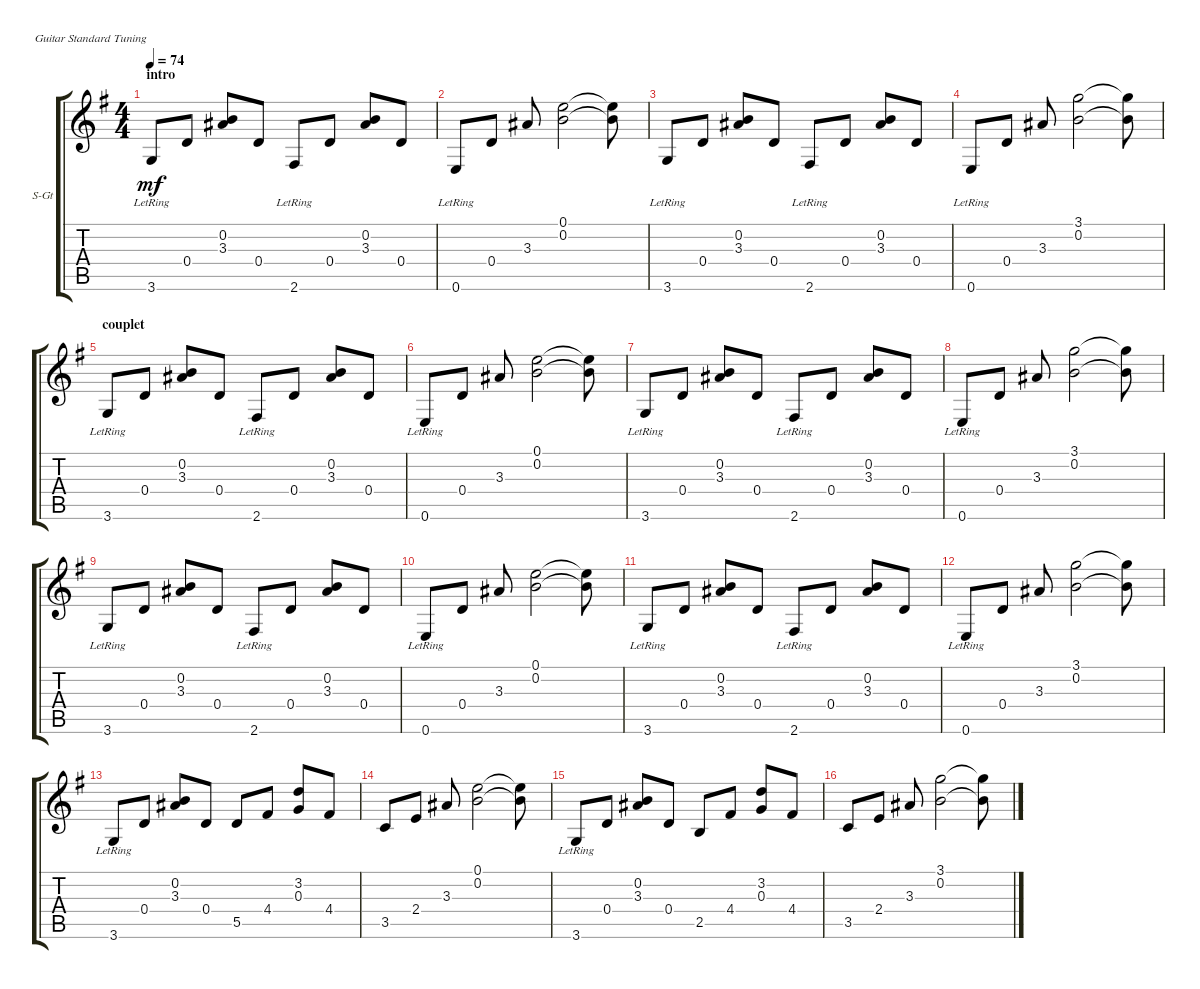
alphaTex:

\defaultSystemsLayout 4
\bracketExtendMode groupsimilarinstruments
\firstSystemTrackNameOrientation horizontal
\otherSystemsTrackNameOrientation horizontal
\track ("Steel Guitar" "S-Gt") {instrument acousticguitarsteel}
\staff {score tabs}
\tuning (E4 B3 G3 D3 A2 E2)
\ts (4 4)
\section ("" "intro")
\tempo 74
\clef g2
\ks g
3.6{lr}.8{dy mf instrument acousticguitarsteel} 0.4.8 (3.3 0.2).8 0.4.8 2.6{lr}.8 0.4.8 (3.3 0.2).8 0.4.8 |
0.6{lr}.8 0.4.8 3.3.8 (0.2 0.1).2 (0.2{t} 0.1{t}).8 |
3.6{lr}.8 0.4.8 (3.3 0.2).8 0.4.8 2.6{lr}.8 0.4.8 (3.3 0.2).8 0.4.8 |
0.6{lr}.8 0.4.8 3.3.8 (0.2 3.1).2 (0.2{t} 3.1{t}).8 |
\section ("" "couplet")
3.6{lr}.8 0.4.8 (3.3 0.2).8 0.4.8 2.6{lr}.8 0.4.8 (3.3 0.2).8 0.4.8 |
0.6{lr}.8 0.4.8 3.3.8 (0.2 0.1).2 (0.2{t} 0.1{t}).8 |
3.6{lr}.8 0.4.8 (3.3 0.2).8 0.4.8 2.6{lr}.8 0.4.8 (3.3 0.2).8 0.4.8 |
0.6{lr}.8 0.4.8 3.3.8 (0.2 3.1).2 (0.2{t} 3.1{t}).8 |
3.6{lr}.8 0.4.8 (3.3 0.2).8 0.4.8 2.6{lr}.8 0.4.8 (3.3 0.2).8 0.4.8 |
0.6{lr}.8 0.4.8 3.3.8 (0.2 0.1).2 (0.2{t} 0.1{t}).8 |
3.6{lr}.8 0.4.8 (3.3 0.2).8 0.4.8 2.6{lr}.8 0.4.8 (3.3 0.2).8 0.4.8 |
0.6{lr}.8 0.4.8 3.3.8 (0.2 3.1).2 (0.2{t} 3.1{t}).8 |
3.6{lr}.8 0.4.8 (3.3 0.2).8 0.4.8 5.5.8 4.4.8 (0.3 3.2).8 4.4.8 |
3.5.8 2.4.8 3.3.8 (0.2 0.1).2 (0.2{t} 0.1{t}).8 |
3.6{lr}.8 0.4.8 (3.3 0.2).8 0.4.8 2.5.8 4.4.8 (0.3 3.2).8 4.4.8 |
3.5.8 2.4.8 3.3.8 (0.2 3.1).2 (0.2{t} 3.1{t}).8
